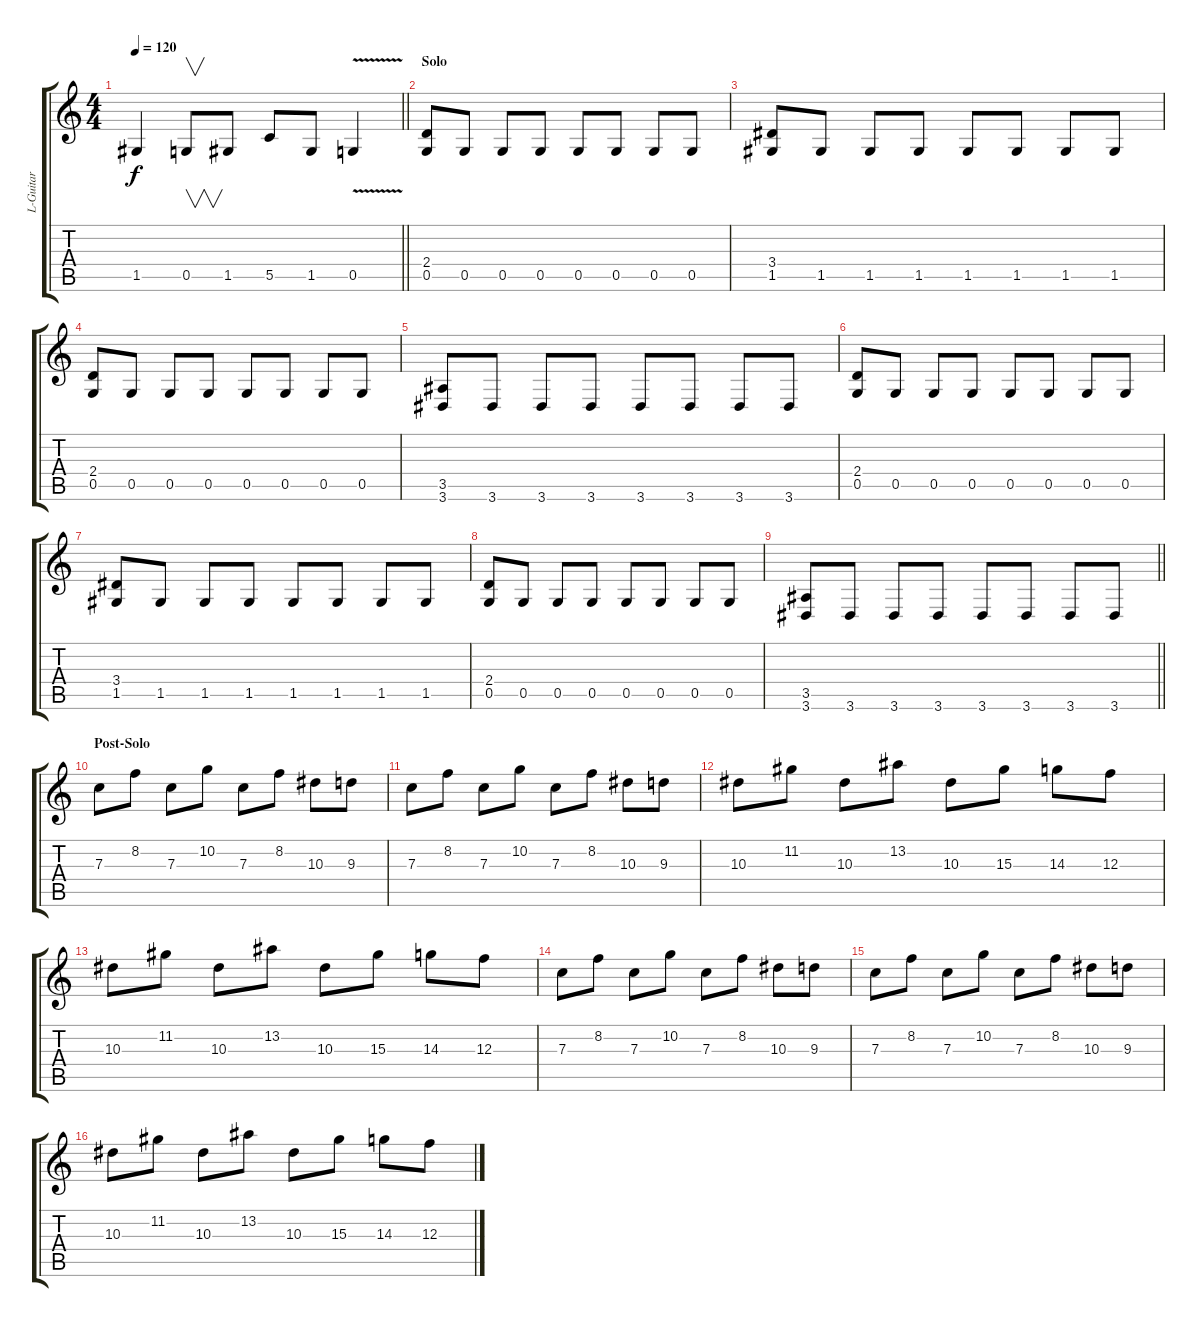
\track ("L-Guitar" "L-Guitar") {instrument distortionguitar}
\staff {score tabs}
\tuning (D4 A3 F3 C3 G2 C2) {hide}
\ts (4 4)
\tempo 120
\clef g2
\barLineRight lightlight
\ks c
1.5.4{dy f} 0.5.8{v} 1.5.8 5.5.8 1.5.8 0.5{v}.4 |
\section ("" "Solo")
(2.4 0.5).8 0.5.8 0.5.8 0.5.8 0.5.8 0.5.8 0.5.8 0.5.8 |
(3.4 1.5).8 1.5.8 1.5.8 1.5.8 1.5.8 1.5.8 1.5.8 1.5.8 |
(2.4 0.5).8 0.5.8 0.5.8 0.5.8 0.5.8 0.5.8 0.5.8 0.5.8 |
(3.5 3.6).8 3.6.8 3.6.8 3.6.8 3.6.8 3.6.8 3.6.8 3.6.8 |
(2.4 0.5).8 0.5.8 0.5.8 0.5.8 0.5.8 0.5.8 0.5.8 0.5.8 |
(3.4 1.5).8 1.5.8 1.5.8 1.5.8 1.5.8 1.5.8 1.5.8 1.5.8 |
(2.4 0.5).8 0.5.8 0.5.8 0.5.8 0.5.8 0.5.8 0.5.8 0.5.8 |
\barLineRight lightlight
(3.5 3.6).8 3.6.8 3.6.8 3.6.8 3.6.8 3.6.8 3.6.8 3.6.8 |
\section ("" "Post-Solo")
7.3.8 8.2.8 7.3.8 10.2.8 7.3.8 8.2.8 10.3.8 9.3.8 |
7.3.8 8.2.8 7.3.8 10.2.8 7.3.8 8.2.8 10.3.8 9.3.8 |
10.3.8 11.2.8 10.3.8 13.2.8 10.3.8 15.3.8 14.3.8 12.3.8 |
10.3.8 11.2.8 10.3.8 13.2.8 10.3.8 15.3.8 14.3.8 12.3.8 |
7.3.8 8.2.8 7.3.8 10.2.8 7.3.8 8.2.8 10.3.8 9.3.8 |
7.3.8 8.2.8 7.3.8 10.2.8 7.3.8 8.2.8 10.3.8 9.3.8 |
10.3.8 11.2.8 10.3.8 13.2.8 10.3.8 15.3.8 14.3.8 12.3.8
